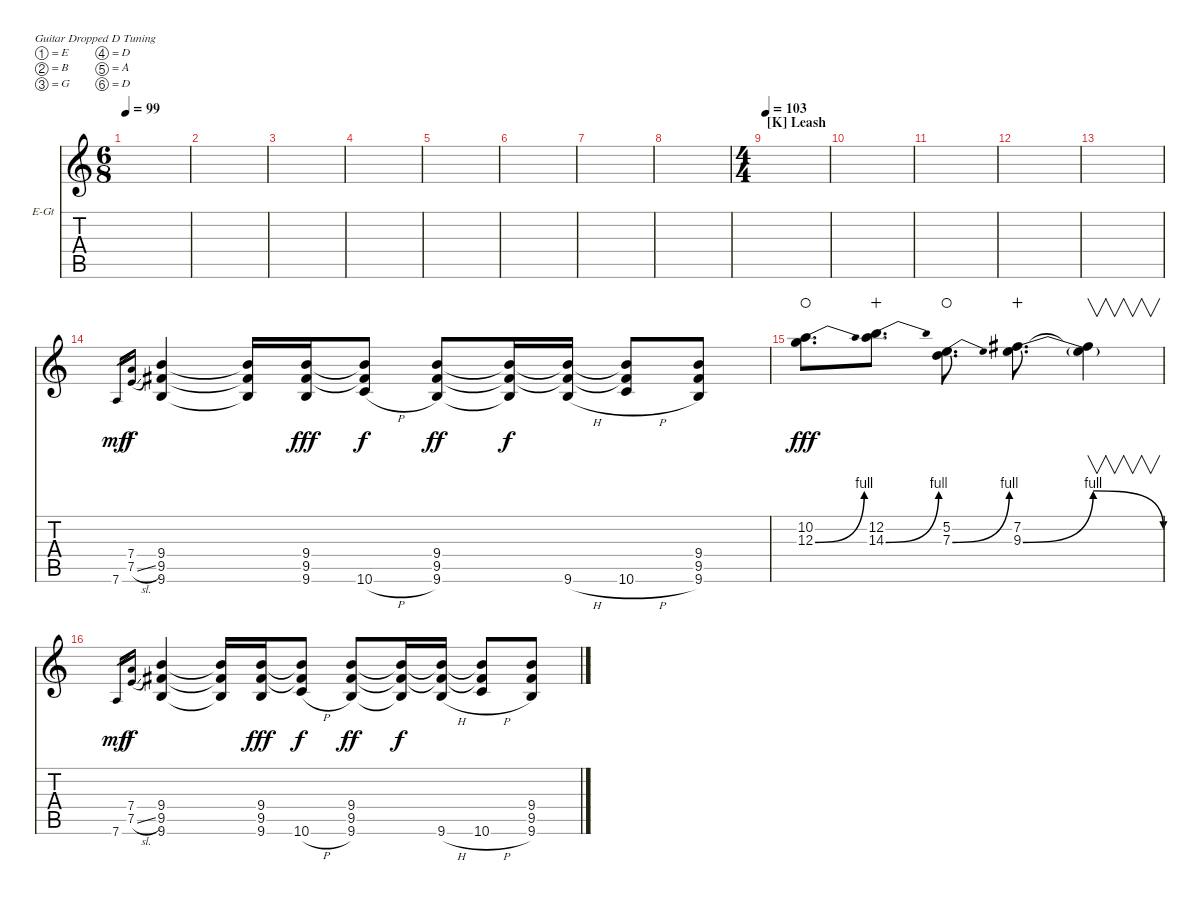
\defaultSystemsLayout 4
\bracketExtendMode nobrackets
\firstSystemTrackNameOrientation horizontal
\otherSystemsTrackNameOrientation horizontal
\track ("Mike McCready (Drop D)" "E-Gt") {instrument overdrivenguitar}
\staff {score tabs}
\tuning (E4 B3 G3 D3 A2 D2)
\ts (6 8)
\tempo 99
\clef g2
\ks c
|
|
|
|
|
|
|
|
\ts (4 4)
\section ("K" "Leash")
\tempo 103
|
|
|
|
|
7.6.16{gr dy mf} (7.4 7.5{sl}).16{gr dy f} (9.4 9.5 9.6).4 (9.4{t} 9.5{t} 9.6{t}).16 (9.4 9.5 9.6).16{dy fff} (9.4{t} 9.5{t} 10.6{h}).8{dy f} (9.4 9.5 9.6).8{dy ff} (9.6{t} 9.4{t} 9.5{t}).16{dy f} (9.4{t} 9.5{t} 9.6{h}).16 (9.4{t} 9.5{t} 10.6{h}).8 (9.4 9.5 9.6).8 |
(10.2 12.3{be (bend 0 0 15 4)}).8{d dy fff waho} (12.2 14.3{be (bend 0 0 15 4)}).8{d wahc} (5.2 7.3{be (bend 0 0 15 4)}).8{d waho} (9.3{be (bendrelease 0 0 10.2 4 20.4 4 30 0)} 7.2).8{d wahc} (9.3{t} 7.2{t}).4{v} |
7.6.16{gr dy mf} (7.4 7.5{sl}).16{gr dy f} (9.4 9.5 9.6).4 (9.4{t} 9.5{t} 9.6{t}).16 (9.4 9.5 9.6).16{dy fff} (9.4{t} 9.5{t} 10.6{h}).8{dy f} (9.4 9.5 9.6).8{dy ff} (9.6{t} 9.4{t} 9.5{t}).16{dy f} (9.4{t} 9.5{t} 9.6{h}).16 (9.4{t} 9.5{t} 10.6{h}).8 (9.4 9.5 9.6).8
